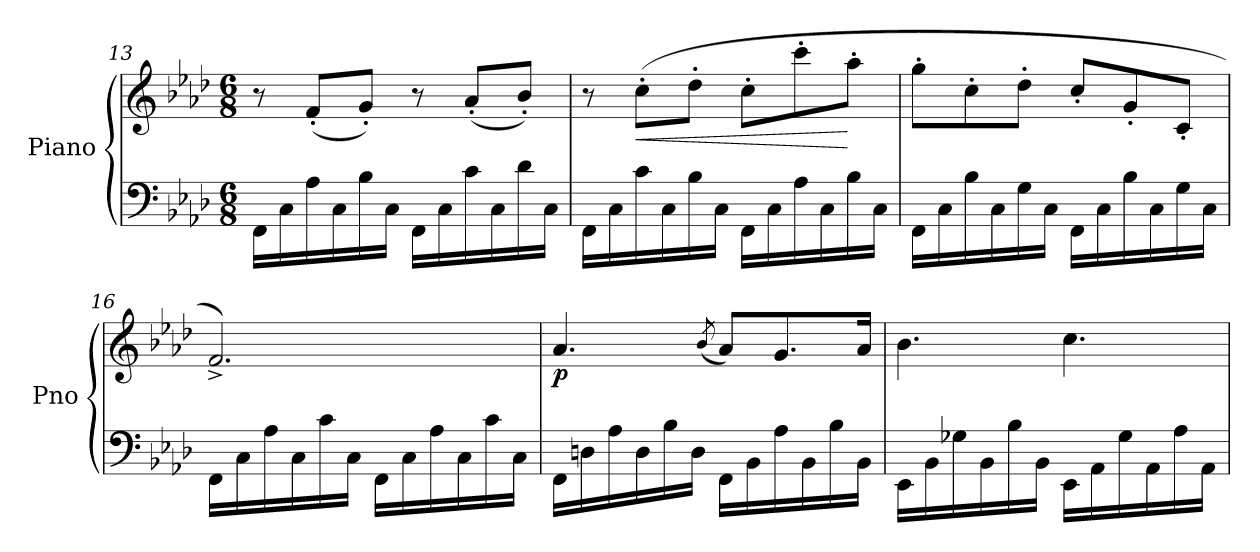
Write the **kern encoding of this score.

**kern	**kern	**dynam
*part1	*part1	*part1
*staff2	*staff1	*staff1/2
*I"Piano	*	*
*I'Pno	*	*
!!LO:LB:g=z
*clefF4	*clefG2	*
*k[b-e-a-d-]	*k[b-e-a-d-]	*
*M6/8	*M6/8	*
=13	=13	=13
16FF\LL	8r	.
16C\	.	.
16A-\	(<8f'/L	.
16C\	.	.
16B-\	8g'/J)	.
16C\JJ	.	.
16FF\LL	8r	.
16C\	.	.
16c\	(<8a-'/L	.
16C\	.	.
16d-\	8b-'/J)	.
16C\JJ	.	.
=14	=14	=14
16FF\LL	8r	.
16C\	.	.
!	!	!LO:HP:b
16c\	(>8cc'\L	<
16C\	.	.
16B-\	8dd-'\J	.
16C\JJ	.	.
16FF\LL	8cc'\L	.
16C\	.	.
16A-\	8ccc'\	.
16C\	.	.
16B-\	8aa-'\J	[
16C\JJ	.	.
=15	=15	=15
16FF\LL	8gg'\L	.
16C\	.	.
16B-\	8cc'\	.
16C\	.	.
16G\	8dd-'\J	.
16C\JJ	.	.
16FF\LL	8cc'/L	.
16C\	.	.
16B-\	8g'/	.
16C\	.	.
16G\	8c'/J	.
16C\JJ	.	.
=16	=16	=16
16FF\LL	2.f^/)	.
16C\	.	.
16A-\	.	.
16C\	.	.
16c\	.	.
16C\JJ	.	.
16FF\LL	.	.
16C\	.	.
16A-\	.	.
16C\	.	.
16c\	.	.
16C\JJ	.	.
!!LO:LB:g=z
=17	=17	=17
!	!	!LO:DY:b
16FF\LL	4.a-/	p
16Dn\	.	.
16A-\	.	.
16D\	.	.
16B-\	.	.
16D\JJ	.	.
.	(<8qb-/	.
16FF\LL	8a-/L)	.
16BB-\	.	.
16A-\	8.g/	.
16BB-\	.	.
16B-\	.	.
16BB-\JJ	16a-/Jk	.
=18	=18	=18
16EE-\LL	4.b-\	.
16BB-\	.	.
16G-X\	.	.
16BB-\	.	.
16B-\	.	.
16BB-\JJ	.	.
16EE-\LL	4.cc\	.
16AA-\	.	.
16G-\	.	.
16AA-\	.	.
16A-\	.	.
16AA-\JJ	.	.
=	=	=
*-	*-	*-
